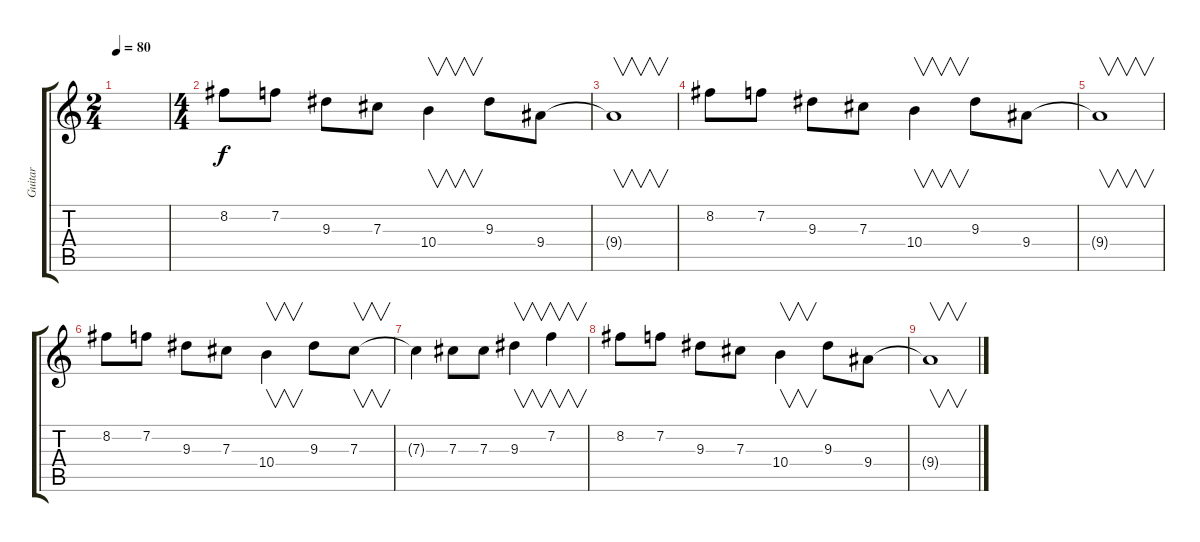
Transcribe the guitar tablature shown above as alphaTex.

\track ("Guitar" "Guitar") {instrument distortionguitar}
\staff {score tabs}
\tuning (Eb4 Bb3 Gb3 Db3 Ab2 Eb2) {hide}
\ts (2 4)
\tempo 80
\clef g2
\ks c
|
\ts (4 4)
8.2.8 7.2.8 9.3.8 7.3.8 10.4.4{v} 9.3.8 9.4.8 |
9.4{t}.1{v} |
8.2.8 7.2.8 9.3.8 7.3.8 10.4.4{v} 9.3.8 9.4.8 |
9.4{t}.1{v} |
8.2.8 7.2.8 9.3.8 7.3.8 10.4.4{v} 9.3.8 7.3.8{v} |
7.3{t}.4 7.3.8 7.3.8 9.3.4{v} 7.2.4{v} |
8.2.8 7.2.8 9.3.8 7.3.8 10.4.4{v} 9.3.8 9.4.8 |
9.4{t}.1{v}
